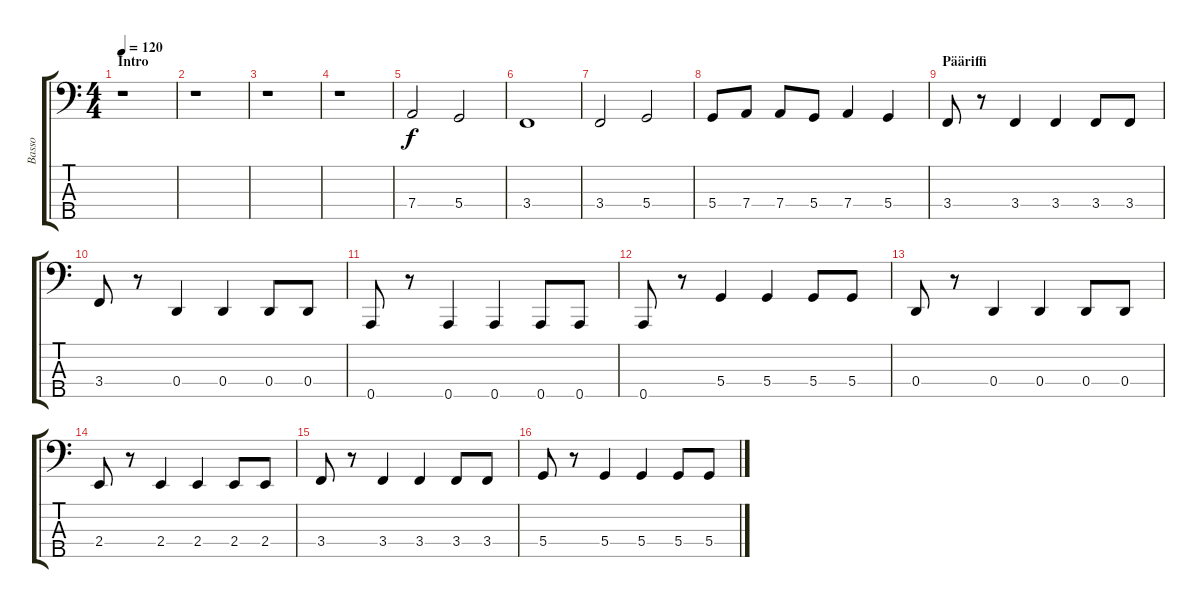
\track ("Basso" "Basso") {instrument electricbassfinger}
\staff {score tabs}
\tuning (G2 D2 A1 D1 A0) {hide}
\ts (4 4)
\section ("" "Intro")
\tempo 120
\clef f4
\ks c
r.1{dy f instrument electricbassfinger} |
r.1 |
r.1 |
r.1 |
7.4.2 5.4.2 |
3.4.1 |
3.4.2 5.4.2 |
5.4.8 7.4.8 7.4.8 5.4.8 7.4.4 5.4.4 |
\section ("" "Pääriffi")
3.4.8 r.8 3.4.4 3.4.4 3.4.8 3.4.8 |
3.4.8 r.8 0.4.4 0.4.4 0.4.8 0.4.8 |
0.5.8 r.8 0.5.4 0.5.4 0.5.8 0.5.8 |
0.5.8 r.8 5.4.4 5.4.4 5.4.8 5.4.8 |
0.4.8 r.8 0.4.4 0.4.4 0.4.8 0.4.8 |
2.4.8 r.8 2.4.4 2.4.4 2.4.8 2.4.8 |
3.4.8 r.8 3.4.4 3.4.4 3.4.8 3.4.8 |
5.4.8 r.8 5.4.4 5.4.4 5.4.8 5.4.8
